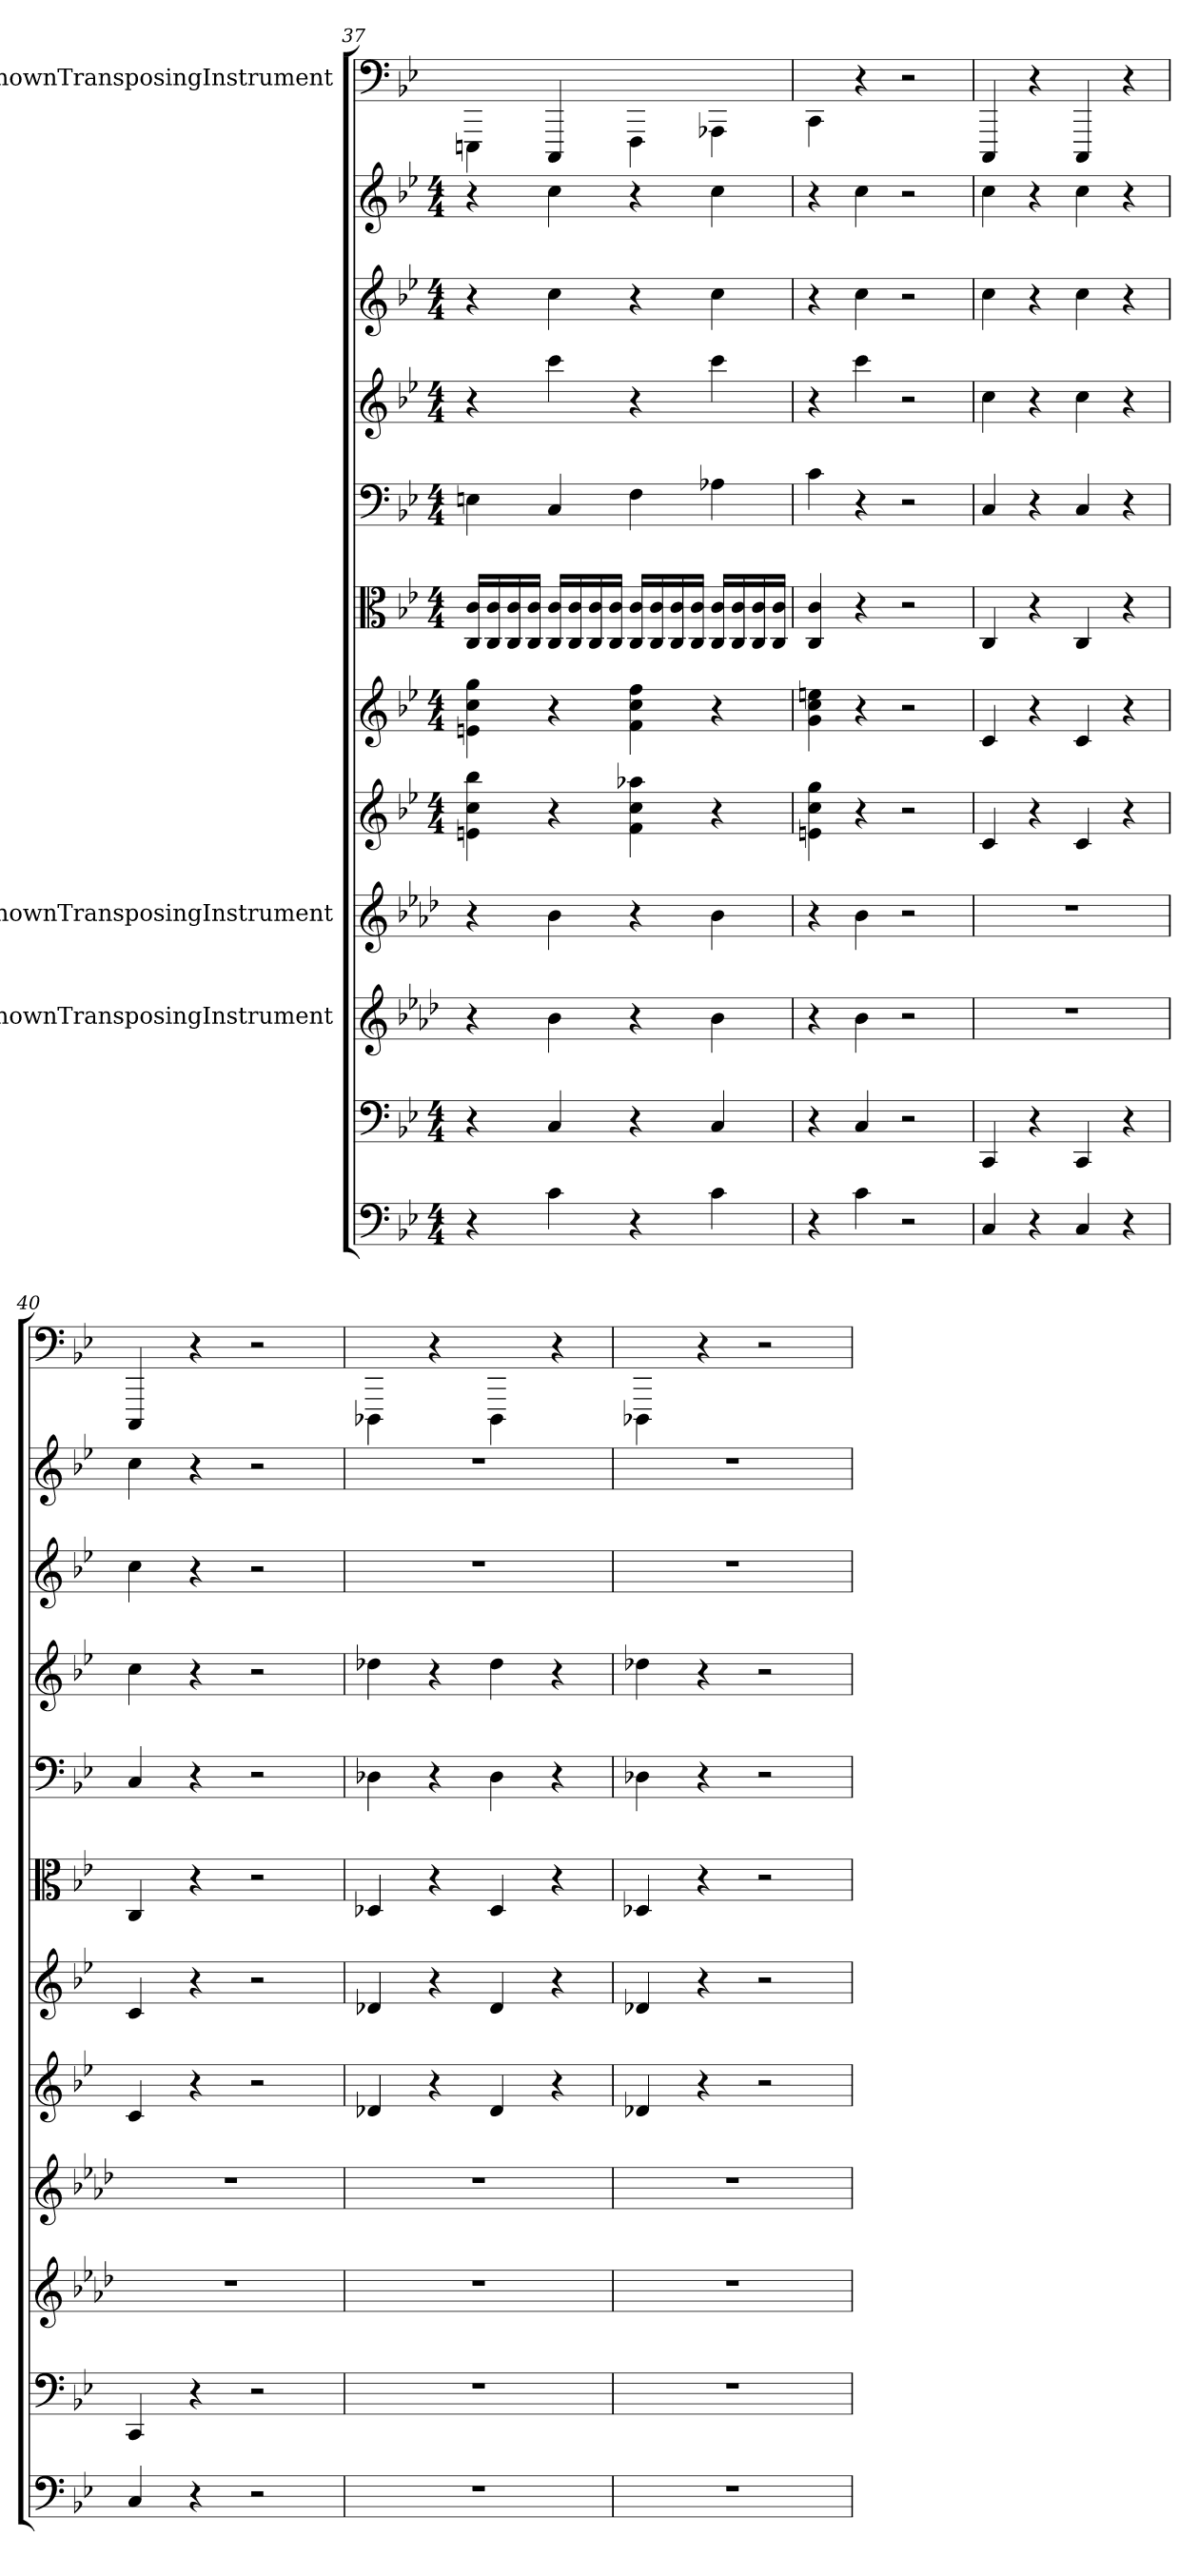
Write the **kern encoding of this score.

**kern	**kern	**kern	**kern	**kern	**kern	**kern	**kern	**kern	**kern	**kern	**kern
*part12	*part11	*part10	*part9	*part8	*part7	*part6	*part5	*part4	*part3	*part2	*part1
*staff12	*staff11	*staff10	*staff9	*staff8	*staff7	*staff6	*staff5	*staff4	*staff3	*staff2	*staff1
*	*	*I"UnknownTransposingInstrument	*I"UnknownTransposingInstrument	*	*	*	*	*	*	*	*I"UnknownTransposingInstrument
*clefF4	*clefF4	*clefG2	*clefG2	*clefG2	*clefG2	*clefC3	*clefF4	*clefG2	*clefG2	*clefG2	*clefF4
*	*	*ITrd-1c-2	*ITrd-1c-2	*	*	*	*	*	*	*	*ITrd-7c-12
*k[b-e-]	*k[b-e-]	*k[b-e-]	*k[b-e-]	*k[b-e-]	*k[b-e-]	*k[b-e-]	*k[b-e-]	*k[b-e-]	*k[b-e-]	*k[b-e-]	*k[b-e-]
*M4/4	*M4/4	*	*	*M4/4	*M4/4	*M4/4	*M4/4	*M4/4	*M4/4	*M4/4	*
=37	=37	=37	=37	=37	=37	=37	=37	=37	=37	=37	=37
4r	4r	4r	4r	4en\ 4cc\ 4bb-\	4en\ 4cc\ 4gg\	16C/ 16c/LL	4En\	4r	4r	4r	4EEn\
.	.	.	.	.	.	16C/ 16c/	.	.	.	.	.
.	.	.	.	.	.	16C/ 16c/	.	.	.	.	.
.	.	.	.	.	.	16C/ 16c/JJ	.	.	.	.	.
4c\	4C/	4cc\	4cc\	4r	4r	16C/ 16c/LL	4C/	4ccc\	4cc\	4cc\	4CC/
.	.	.	.	.	.	16C/ 16c/	.	.	.	.	.
.	.	.	.	.	.	16C/ 16c/	.	.	.	.	.
.	.	.	.	.	.	16C/ 16c/JJ	.	.	.	.	.
4r	4r	4r	4r	4f\ 4cc\ 4aa-X\	4f\ 4cc\ 4ff\	16C/ 16c/LL	4F\	4r	4r	4r	4FF\
.	.	.	.	.	.	16C/ 16c/	.	.	.	.	.
.	.	.	.	.	.	16C/ 16c/	.	.	.	.	.
.	.	.	.	.	.	16C/ 16c/JJ	.	.	.	.	.
4c\	4C/	4cc\	4cc\	4r	4r	16C/ 16c/LL	4A-X\	4ccc\	4cc\	4cc\	4AA-X\
.	.	.	.	.	.	16C/ 16c/	.	.	.	.	.
.	.	.	.	.	.	16C/ 16c/	.	.	.	.	.
.	.	.	.	.	.	16C/ 16c/JJ	.	.	.	.	.
=38	=38	=38	=38	=38	=38	=38	=38	=38	=38	=38	=38
4r	4r	4r	4r	4en\ 4cc\ 4gg\	4g\ 4cc\ 4een\	4C/ 4c/	4c\	4r	4r	4r	4C\
4c\	4C/	4cc\	4cc\	4r	4r	4r	4r	4ccc\	4cc\	4cc\	4r
2r	2r	2r	2r	2r	2r	2r	2r	2r	2r	2r	2r
=39	=39	=39	=39	=39	=39	=39	=39	=39	=39	=39	=39
4C/	4CC/	1r	1r	4c/	4c/	4C/	4C/	4cc\	4cc\	4cc\	4CC/
4r	4r	.	.	4r	4r	4r	4r	4r	4r	4r	4r
4C/	4CC/	.	.	4c/	4c/	4C/	4C/	4cc\	4cc\	4cc\	4CC/
4r	4r	.	.	4r	4r	4r	4r	4r	4r	4r	4r
=40	=40	=40	=40	=40	=40	=40	=40	=40	=40	=40	=40
4C/	4CC/	1r	1r	4c/	4c/	4C/	4C/	4cc\	4cc\	4cc\	4CC/
4r	4r	.	.	4r	4r	4r	4r	4r	4r	4r	4r
2r	2r	.	.	2r	2r	2r	2r	2r	2r	2r	2r
=41	=41	=41	=41	=41	=41	=41	=41	=41	=41	=41	=41
1r	1r	1r	1r	4d-X/	4d-X/	4D-X/	4D-X\	4dd-X\	1r	1r	4DD-X\
.	.	.	.	4r	4r	4r	4r	4r	.	.	4r
.	.	.	.	4d-/	4d-/	4D-/	4D-\	4dd-\	.	.	4DD-\
.	.	.	.	4r	4r	4r	4r	4r	.	.	4r
=42	=42	=42	=42	=42	=42	=42	=42	=42	=42	=42	=42
1r	1r	1r	1r	4d-X/	4d-X/	4D-X/	4D-X\	4dd-X\	1r	1r	4DD-X\
.	.	.	.	4r	4r	4r	4r	4r	.	.	4r
.	.	.	.	2r	2r	2r	2r	2r	.	.	2r
=	=	=	=	=	=	=	=	=	=	=	=
*-	*-	*-	*-	*-	*-	*-	*-	*-	*-	*-	*-
